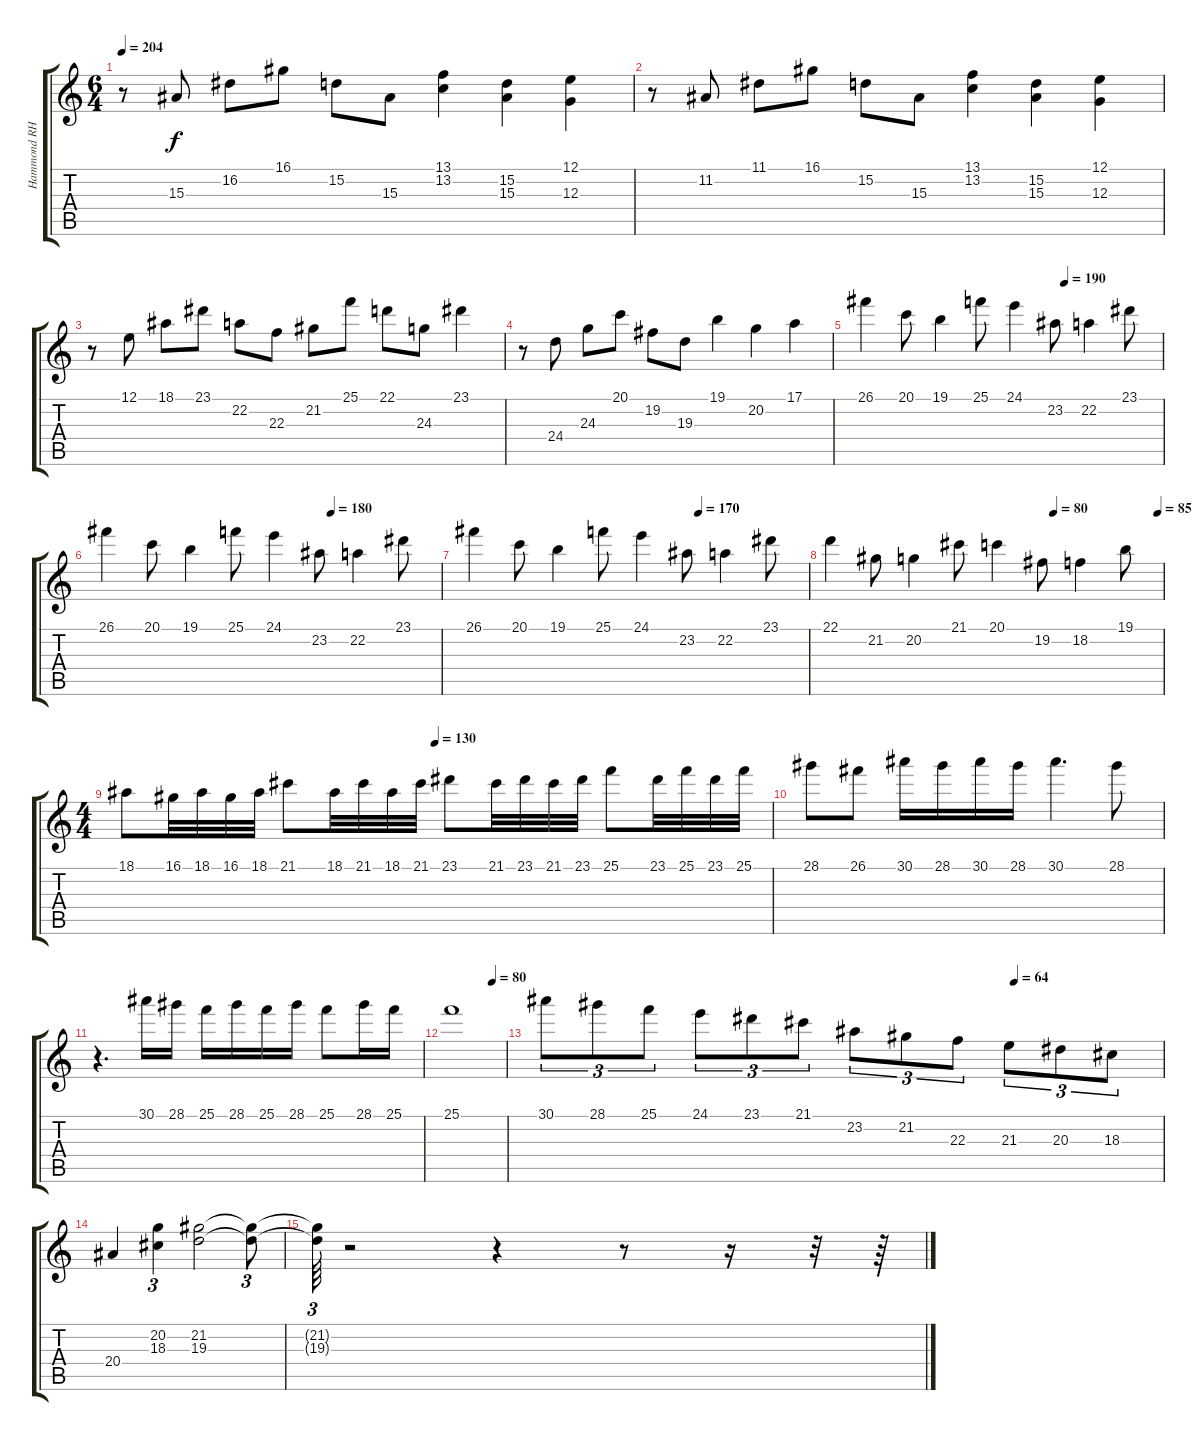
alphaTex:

\track ("Hammond RH" "Hammond RH") {instrument percussiveorgan}
\staff {score tabs}
\tuning (E4 B3 G3 D3 A2 E2) {hide}
\ts (6 4)
\tempo 204
\clef g2
\ks c
r.8{dy f} 15.3.8 16.2.8 16.1.8 15.2.8 15.3.8 (13.1 13.2).4 (15.2 15.3).4 (12.1 12.3).4 |
r.8 11.2.8 11.1.8 16.1.8 15.2.8 15.3.8 (13.1 13.2).4 (15.2 15.3).4 (12.1 12.3).4 |
r.8 12.1.8 18.1.8 23.1.8 22.2.8 22.3.8 21.2.8 25.1.8 22.1.8 24.3.8 23.1.4 |
r.8 24.4.8 24.3.8 20.1.8 19.2.8 19.3.8 19.1.4 20.2.4 17.1.4 |
\tempo (190 0.6736111111111112)
26.1.4 20.1.8 19.1.4 25.1.8 24.1.4 23.2.8 22.2.4 23.1.8 |
\tempo (180 0.6736111111111112)
26.1.4 20.1.8 19.1.4 25.1.8 24.1.4 23.2.8 22.2.4 23.1.8 |
\tempo (170 0.6736111111111112)
26.1.4 20.1.8 19.1.4 25.1.8 24.1.4 23.2.8 22.2.4 23.1.8 |
\tempo (80 0.6736111111111112)
\tempo (85 0.9861111111111112)
22.1.4 21.2.8 20.2.4 21.1.8 20.1.4 19.2.8 18.2.4 19.1.8 |
\ts (4 4)
\tempo (130 0.4791666666666667)
18.1.8 16.1.32 18.1.32 16.1.32 18.1.32 21.1.8 18.1.32 21.1.32 18.1.32 21.1.32 23.1.8 21.1.32 23.1.32 21.1.32 23.1.32 25.1.8 23.1.32 25.1.32 23.1.32 25.1.32 |
28.1.8 26.1.8 30.1.16 28.1.16 30.1.16 28.1.16 30.1.4{d} 28.1.8 |
r.4{d} 30.1.16 28.1.16 25.1.16 28.1.16 25.1.16 28.1.16 25.1.8 28.1.16 25.1.16 |
\tempo (80 0.7604166666666666)
25.1.1 |
\tempo (64 0.7604166666666666)
30.1.8{tu (3 2)} 28.1.8{tu (3 2)} 25.1.8{tu (3 2)} 24.1.8{tu (3 2)} 23.1.8{tu (3 2)} 21.1.8{tu (3 2)} 23.2.8{tu (3 2)} 21.2.8{tu (3 2)} 22.3.8{tu (3 2)} 21.3.8{tu (3 2)} 20.3.8{tu (3 2)} 18.3.8{tu (3 2)} |
20.4.4 (20.2 18.3).4{tu (3 2)} (21.2 19.3).2 (21.2{t} 19.3{t}).8{tu (3 2)} |
(21.2{t} 19.3{t}).64{tu (3 2)} r.2 r.4 r.8 r.16 r.32 r.64
